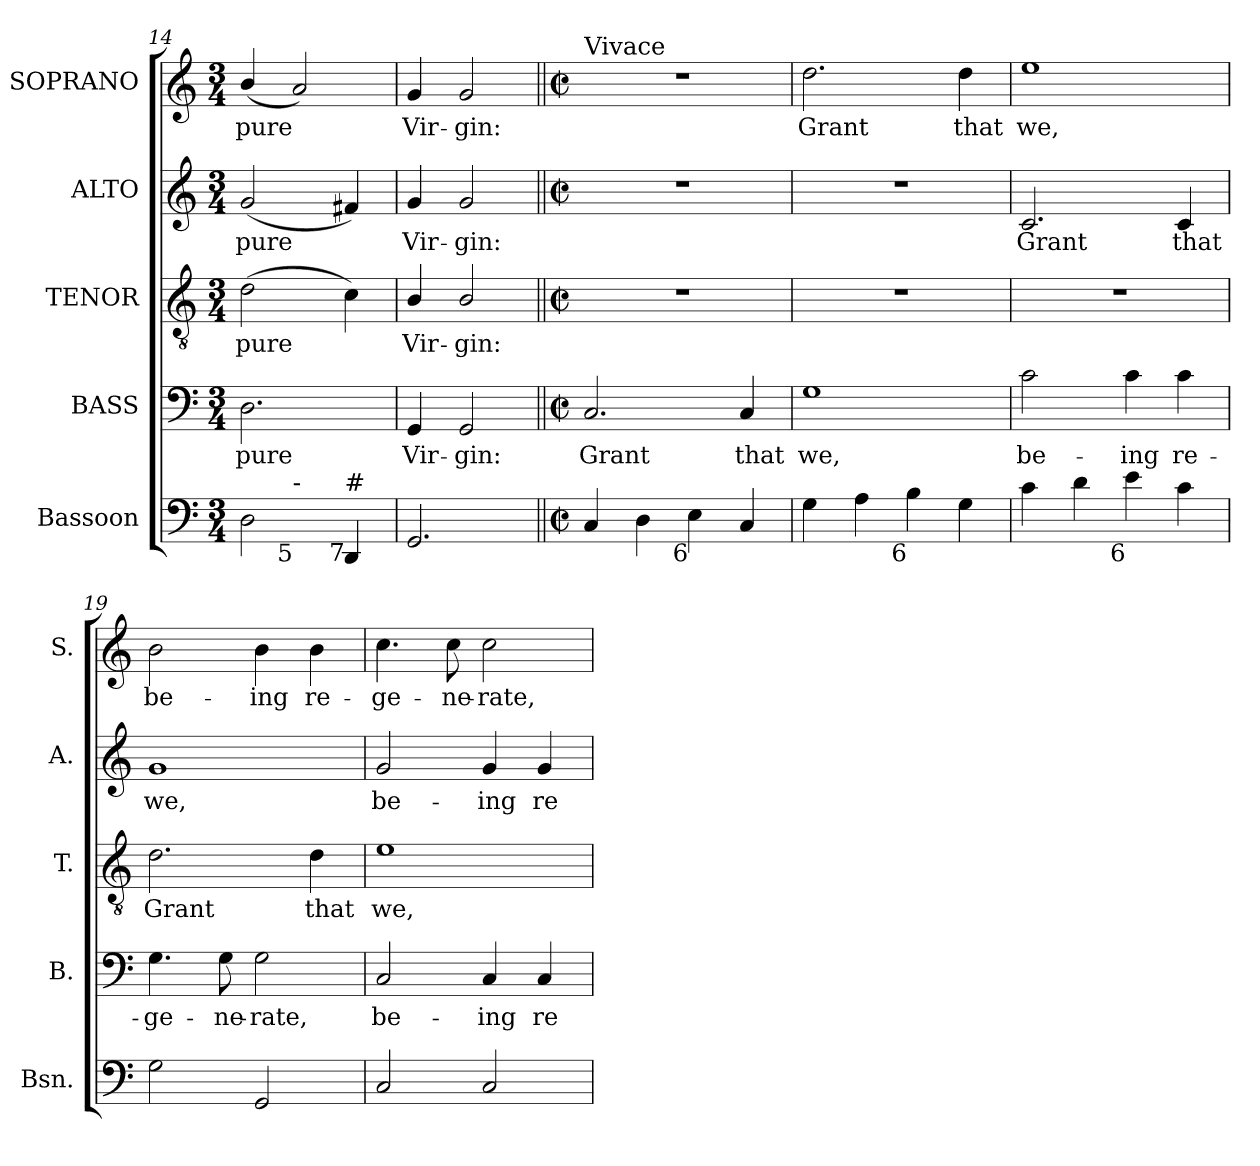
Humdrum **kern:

**kern	**kern	**text	**kern	**text	**kern	**text	**kern	**text
*part5	*part4	*part4	*part3	*part3	*part2	*part2	*part1	*part1
*staff5	*staff4	*staff4	*staff3	*staff3	*staff2	*staff2	*staff1	*staff1
*I"Bassoon	*I"BASS	*	*I"TENOR	*	*I"ALTO	*	*I"SOPRANO	*
*I'Bsn.	*I'B.	*	*I'T.	*	*I'A.	*	*I'S.	*
*clefF4	*clefF4	*	*clefGv2	*	*clefG2	*	*clefG2	*
*	*	*	*ITrd7c12	*	*	*	*	*
*k[]	*k[]	*	*k[]	*	*k[]	*	*k[]	*
*C:	*C:	*	*C:	*	*C:	*	*C:	*
*M3/4	*M3/4	*	*M3/4	*	*M3/4	*	*M3/4	*
=14	=14	=14	=14	=14	=14	=14	=14	=14
!	!	!LO:LY:b:color=#000000	!	!	!	!	!	!
!	!	!	!	!LO:LY:b:color=#000000	!	!	!	!
!	!	!	!	!	!	!LO:LY:b:color=#000000	!	!
!LO:TX:b:rj:t=6	!	!	!	!	!	!	!	!
!LO:TX:t=4	!	!	!	!	!	!	!	!
!	!	!	!	!	!	!	!	!LO:LY:b:color=#000000
*^	*	*	*	*	*	*	*	*
2Di\	4ryy	2.Di\	pure	(2Di\	pure	(2gi/	pure	(4bi/	pure
!	!LO:TX:b:rj:t=5	!	!	!	!	!	!	!	!
!	!LO:TX:t=-	!	!	!	!	!	!	!	!
.	2ryy	.	.	.	.	.	.	2ai/)	.
!LO:TX:b:rj:t=7	!	!	!	!	!	!	!	!	!
!LO:TX:t=#	!	!	!	!	!	!	!	!	!
4DDi/	.	.	.	4Ci\)	.	4f#Xi/)	.	.	.
*v	*v	*	*	*	*	*	*	*	*
=15	=15	=15	=15	=15	=15	=15	=15	=15
*^	*	*	*	*	*	*	*	*
!	!	!	!LO:LY:b:color=#000000	!	!	!	!	!	!
*v	*v	*	*	*	*	*	*	*	*
*^	*	*	*	*	*	*	*	*
!	!	!	!	!	!LO:LY:b:color=#000000	!	!	!	!
*v	*v	*	*	*	*	*	*	*	*
*^	*	*	*	*	*	*	*	*
!	!	!	!	!	!	!	!LO:LY:b:color=#000000	!	!
*v	*v	*	*	*	*	*	*	*	*
*^	*	*	*	*	*	*	*	*
!	!	!	!	!	!	!	!	!	!LO:LY:b:color=#000000
*v	*v	*	*	*	*	*	*	*	*
2.GGi/	4GGi/	Vir-	4BBi/	Vir-	4gi/	Vir-	4gi/	Vir-
!	!	!LO:LY:b:color=#000000	!	!	!	!	!	!
!	!	!	!	!LO:LY:b:color=#000000	!	!	!	!
!	!	!	!	!	!	!LO:LY:b:color=#000000	!	!
!	!	!	!	!	!	!	!	!LO:LY:b:color=#000000
.	2GGi/	-gin:	2BBi/	-gin:	2gi/	-gin:	2gi/	-gin:
=16||	=16||	=16||	=16||	=16||	=16||	=16||	=16||	=16||
*M2/2	*M2/2	*	*M2/2	*	*M2/2	*	*M2/2	*
*met(c|)	*met(c|)	*	*met(c|)	*	*met(c|)	*	*met(c|)	*
!	!	!	!	!	!	!	!LO:TX:a:t=Vivace	!
!	!	!LO:LY:b:color=#000000	!	!	!	!	!	!
4Ci/	2.Ci/	Grant	1r	.	1r	.	1r	.
4Di\	.	.	.	.	.	.	.	.
!LO:TX:b:rj:t=6	!	!	!	!	!	!	!	!
4Ei\	.	.	.	.	.	.	.	.
!	!	!LO:LY:b:color=#000000	!	!	!	!	!	!
4Ci/	4Ci/	that	.	.	.	.	.	.
!!LO:LB:g=z
=17	=17	=17	=17	=17	=17	=17	=17	=17
!	!	!LO:LY:b:color=#000000	!	!	!	!	!	!
!	!	!	!	!	!	!	!	!LO:LY:b:color=#000000
4Gi\	1Gi	we,	1r	.	1r	.	2.ddi\	Grant
4Ai\	.	.	.	.	.	.	.	.
!LO:TX:b:rj:t=6	!	!	!	!	!	!	!	!
4Bi\	.	.	.	.	.	.	.	.
!	!	!	!	!	!	!	!	!LO:LY:b:color=#000000
4Gi\	.	.	.	.	.	.	4ddi\	that
=18	=18	=18	=18	=18	=18	=18	=18	=18
!	!	!LO:LY:b:color=#000000	!	!	!	!	!	!
!	!	!	!	!	!	!LO:LY:b:color=#000000	!	!
!	!	!	!	!	!	!	!	!LO:LY:b:color=#000000
4ci\	2ci\	be-	1r	.	2.ci/	Grant	1eei	we,
4di\	.	.	.	.	.	.	.	.
!LO:TX:b:rj:t=6	!	!	!	!	!	!	!	!
!	!	!LO:LY:b:color=#000000	!	!	!	!	!	!
4ei\	4ci\	-ing	.	.	.	.	.	.
!	!	!LO:LY:b:color=#000000	!	!	!	!	!	!
!	!	!	!	!	!	!LO:LY:b:color=#000000	!	!
4ci\	4ci\	re-	.	.	4ci/	that	.	.
=19	=19	=19	=19	=19	=19	=19	=19	=19
!	!	!LO:LY:b:color=#000000	!	!	!	!	!	!
!	!	!	!	!LO:LY:b:color=#000000	!	!	!	!
!	!	!	!	!	!	!LO:LY:b:color=#000000	!	!
!	!	!	!	!	!	!	!	!LO:LY:b:color=#000000
2Gi\	4.Gi\	-ge-	2.Di\	Grant	1gi	we,	2bi\	be-
!	!	!LO:LY:b:color=#000000	!	!	!	!	!	!
.	8Gi\	-ne-	.	.	.	.	.	.
!	!	!LO:LY:b:color=#000000	!	!	!	!	!	!
!	!	!	!	!	!	!	!	!LO:LY:b:color=#000000
2GGi/	2Gi\	-rate,	.	.	.	.	4bi\	-ing
!	!	!	!	!LO:LY:b:color=#000000	!	!	!	!
!	!	!	!	!	!	!	!	!LO:LY:b:color=#000000
.	.	.	4Di\	that	.	.	4bi\	re-
=20	=20	=20	=20	=20	=20	=20	=20	=20
!	!	!LO:LY:b:color=#000000	!	!	!	!	!	!
!	!	!	!	!LO:LY:b:color=#000000	!	!	!	!
!	!	!	!	!	!	!LO:LY:b:color=#000000	!	!
!	!	!	!	!	!	!	!	!LO:LY:b:color=#000000
2Ci/	2Ci/	be-	1Ei	we,	2gi/	be-	4.cci\	-ge-
!	!	!	!	!	!	!	!	!LO:LY:b:color=#000000
.	.	.	.	.	.	.	8cci\	-ne-
!	!	!LO:LY:b:color=#000000	!	!	!	!	!	!
!	!	!	!	!	!	!LO:LY:b:color=#000000	!	!
!	!	!	!	!	!	!	!	!LO:LY:b:color=#000000
2Ci/	4Ci/	-ing	.	.	4gi/	-ing	2cci\	-rate,
!	!	!LO:LY:b:color=#000000	!	!	!	!	!	!
!	!	!	!	!	!	!LO:LY:b:color=#000000	!	!
.	4Ci/	re-	.	.	4gi/	re-	.	.
=	=	=	=	=	=	=	=	=
*-	*-	*-	*-	*-	*-	*-	*-	*-
